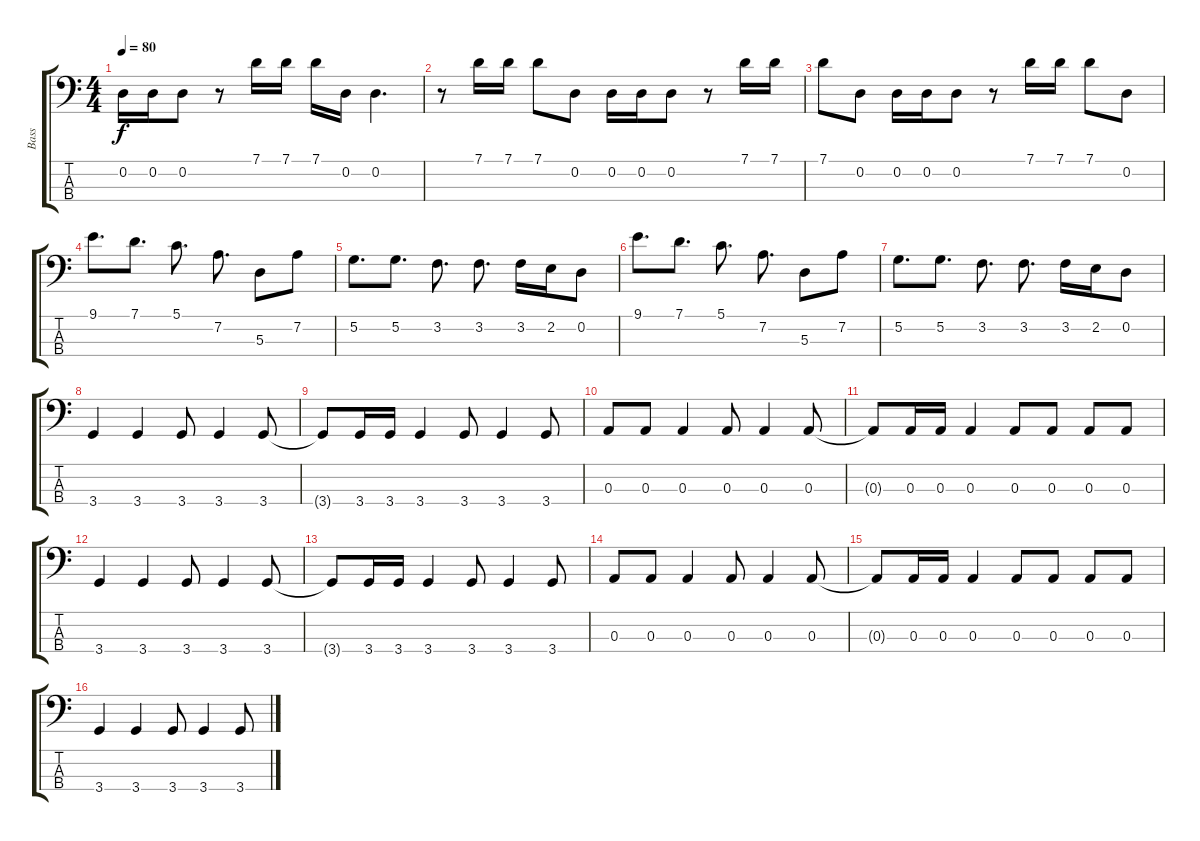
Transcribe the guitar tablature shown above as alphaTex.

\track ("Bass " "Bass ") {instrument electricbassfinger}
\staff {score tabs}
\tuning (G2 D2 A1 E1) {hide}
\ts (4 4)
\tempo 80
\clef f4
\ks c
0.2.16{dy f} 0.2.16 0.2.8 r.8 7.1.16 7.1.16 7.1.16 0.2.16 0.2.4{d} |
r.8 7.1.16 7.1.16 7.1.8 0.2.8 0.2.16 0.2.16 0.2.8 r.8 7.1.16 7.1.16 |
7.1.8 0.2.8 0.2.16 0.2.16 0.2.8 r.8 7.1.16 7.1.16 7.1.8 0.2.8 |
9.1.8{d} 7.1.8{d} 5.1.8{d} 7.2.8{d} 5.3.8 7.2.8 |
5.2.8{d} 5.2.8{d} 3.2.8{d} 3.2.8{d} 3.2.16 2.2.16 0.2.8 |
9.1.8{d} 7.1.8{d} 5.1.8{d} 7.2.8{d} 5.3.8 7.2.8 |
5.2.8{d} 5.2.8{d} 3.2.8{d} 3.2.8{d} 3.2.16 2.2.16 0.2.8 |
3.4.4 3.4.4 3.4.8 3.4.4 3.4.8 |
3.4{t}.8 3.4.16 3.4.16 3.4.4 3.4.8 3.4.4 3.4.8 |
0.3.8 0.3.8 0.3.4 0.3.8 0.3.4 0.3.8 |
0.3{t}.8 0.3.16 0.3.16 0.3.4 0.3.8 0.3.8 0.3.8 0.3.8 |
3.4.4 3.4.4 3.4.8 3.4.4 3.4.8 |
3.4{t}.8 3.4.16 3.4.16 3.4.4 3.4.8 3.4.4 3.4.8 |
0.3.8 0.3.8 0.3.4 0.3.8 0.3.4 0.3.8 |
0.3{t}.8 0.3.16 0.3.16 0.3.4 0.3.8 0.3.8 0.3.8 0.3.8 |
3.4.4 3.4.4 3.4.8 3.4.4 3.4.8
